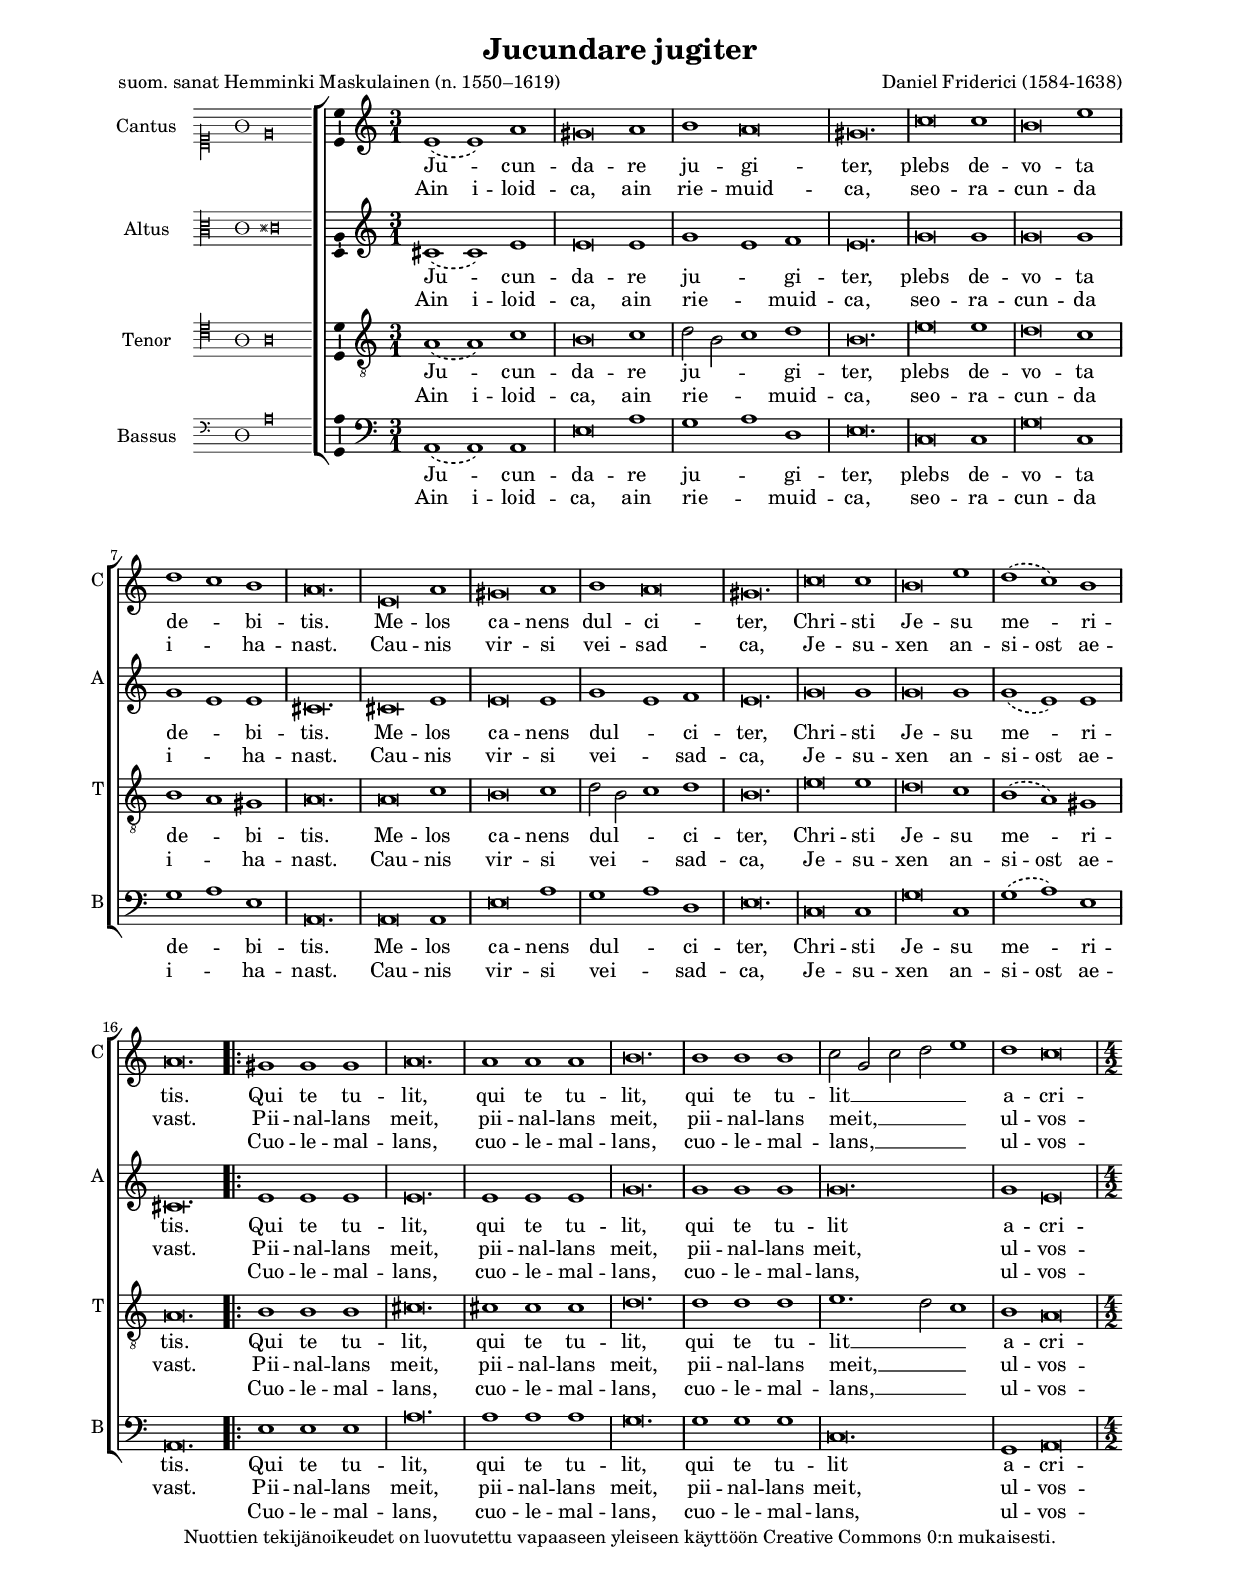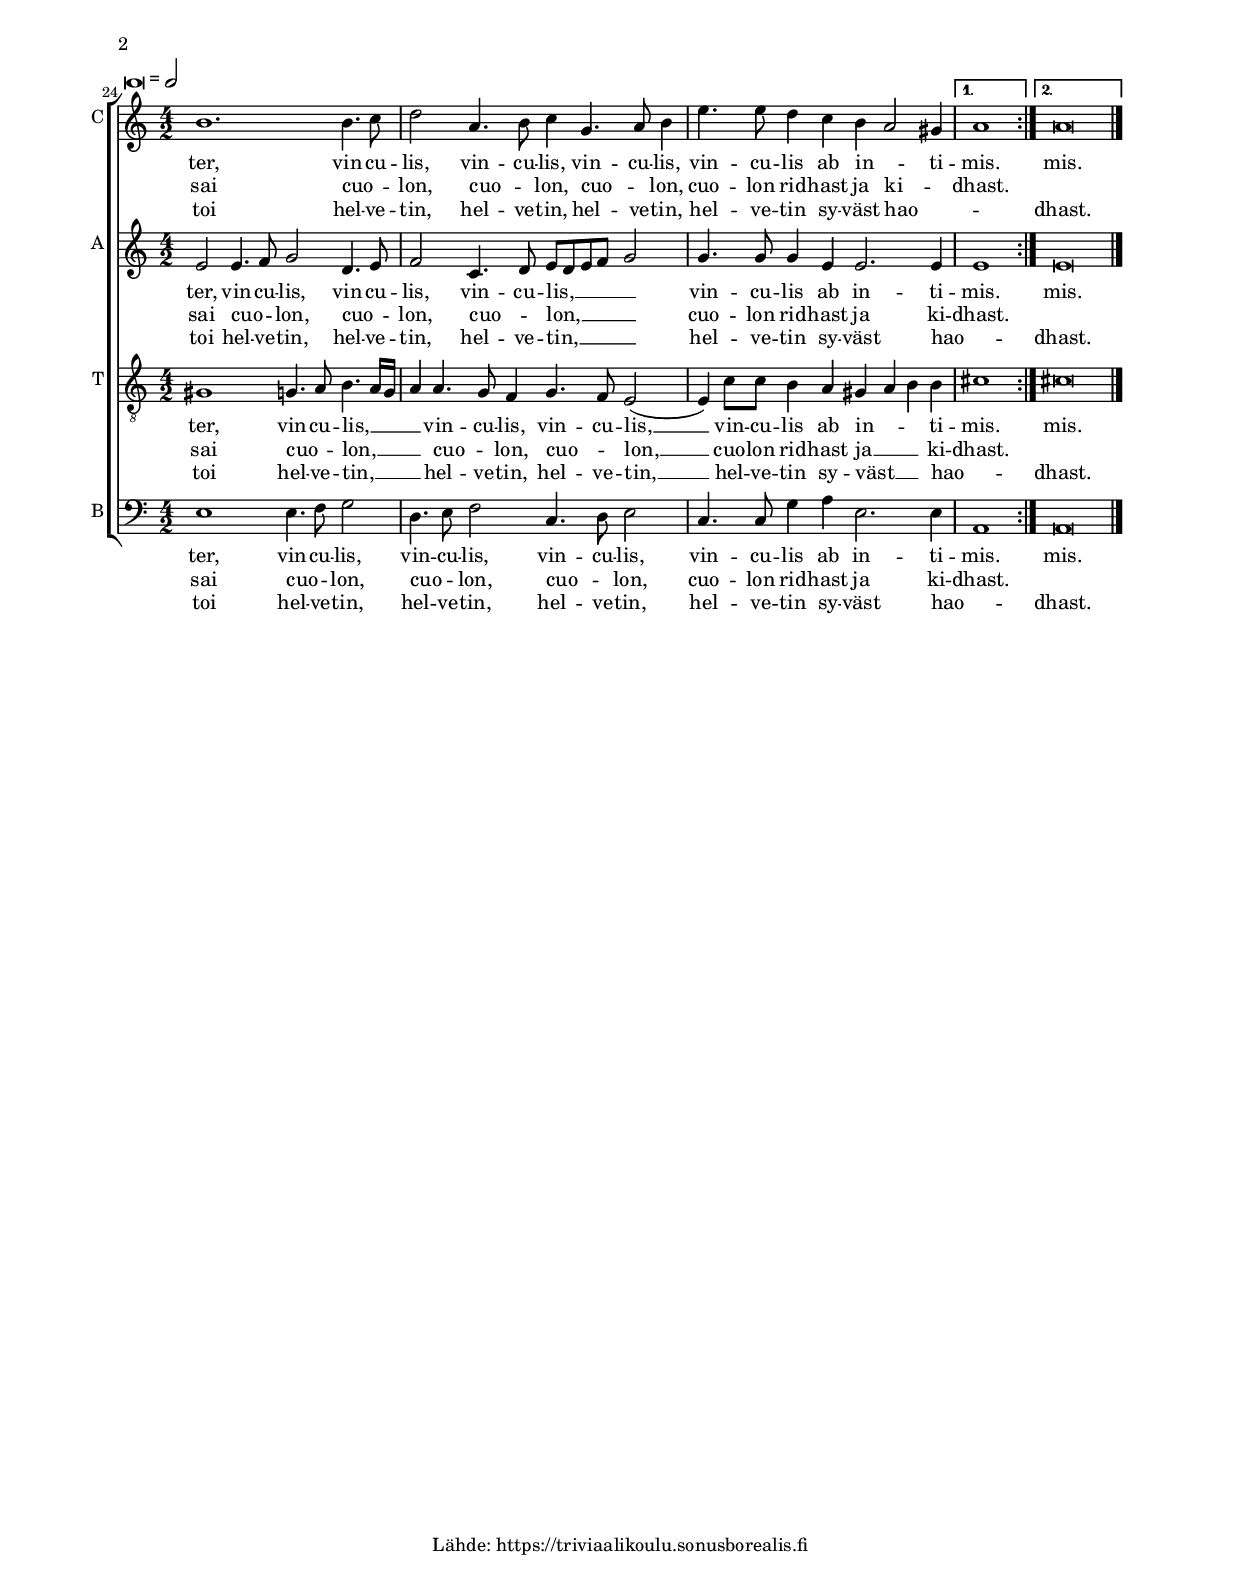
\version "2.19.80"
\include "suomi.ly"

\include "../paper-margins.ily"

#(set-global-staff-size 16)

global = {
%  \numericTimeSignature
  \time 3/1
%  \autoBeamOff
  \key a \minor
  \set Staff.midiInstrument = #"voice oohs"
}


SopranoMusic = \relative c' {
	\set Staff.instrumentName = #"Cantus"
	\set Staff.shortInstrumentName = "C"

	\incipit { \clef "mensural-c1" \key a \minor \numericTimeSignature \time 3/2 e'\breve }

  \set melismaBusyProperties = #'()
	\slurDashed e1( e) a | gis\breve a1 | h a\breve | gis\breve. |
  \unset melismaBusyProperties
  c\breve c1 | h\breve e1 | \omit Slur d( c) h | a\breve. |

  e\breve a1 | gis\breve a1 | h a\breve | gis\breve. |
  c\breve c1 | h\breve e1 |
  \set melismaBusyProperties = #'()
  \undo \omit Slur \slurDashed d( c) h | a\breve. |

  \repeat volta 2 {
    \unset melismaBusyProperties
    \omit Slur
    gis1 gis gis | a\breve. | a1 a a | h\breve. |
    h1 h h | c2( g c d e1) | d c\breve |
    \set melismaBusyProperties = #'()
    \time 4/2
    \set Score.tempoHideNote = ##t
    \tempo 4 = 60
    h1.^\markup { \halign #6 \note #"breve" #0 = \note #"2" #1  } h4. c8 |
    d2 a4. h8 c4 g4. a8 h4 |
    e4. e8 d4 c h( a2) gis4 |
  }
  \alternative {
    {
      \set Timing.measureLength = #(ly:make-moment 2/2)
      a1 |
    }
    {
      \set Timing.measureLength = #(ly:make-moment 4/2)
      a\breve \bar "|."
    }
  }
}

stanzaOneLyrics = \lyricmode {
	Ju -- _ cun -- da -- re ju -- gi -- ter,
  plebs de -- vo -- ta de -- bi -- tis.
  Me -- los ca -- nens dul -- ci -- ter,
  Chri -- sti Je -- su me -- _ ri -- tis.
  Qui te tu -- lit,
  qui te tu -- lit,
  qui te tu -- lit __
  a -- cri -- ter,
  vin -- cu -- lis,
  vin -- cu -- lis,
  vin -- cu -- lis,
  vin -- cu -- lis ab in -- _ ti -- mis. mis.
}

stanzaTwoLyrics = \lyricmode {
  Ain i -- loid -- ca, ain rie -- muid -- ca,
  seo -- ra -- cun -- da i -- ha -- nast.
  Cau -- nis vir -- si vei -- sad -- ca,
  Je -- su -- xen an -- si -- ost ae -- vast.
  Pii -- nal -- lans meit,
  pii -- nal -- lans meit,
  pii -- nal -- lans meit, __
  ul -- vos -- sai
  cuo -- _ lon,
  cuo -- _ lon,
  cuo -- _ lon,
  cuo -- lon rid -- hast ja ki -- _ dhast.
}

stanzaThreeLyrics = \lyricmode {
  \repeat unfold 30 { \skip 1 }
  Cuo -- le -- mal -- lans,
  cuo -- le -- mal -- lans,
  cuo -- le -- mal -- lans, __
  ul -- vos -- toi
  hel -- ve -- tin,
  hel -- ve -- tin,
  hel -- ve -- tin,
  hel -- ve -- tin sy -- väst hao -- _ _ dhast.
}

AltoMusic = \relative c' {
	\set Staff.instrumentName = #"Altus"
	\set Staff.shortInstrumentName = "A"

	\incipit { \clef "mensural-c3" \key a \minor \numericTimeSignature \time 3/2 cis'\breve }

  \set melismaBusyProperties = #'()
	\slurDashed cis1( cis) e | e\breve e1 |
  \unset melismaBusyProperties
  \omit Slur g( e) f | e\breve. |
  g\breve g1 | g\breve g1 | g( e) e | cis\breve.

  cis\breve e1 | e\breve e1 | g( e) f | e\breve. |
  g\breve g1 | g\breve g1 |
  \set melismaBusyProperties = #'()
  \undo \omit Slur \slurDashed g( e) e | cis\breve.

  \repeat volta 2 {
    e1 e e | e\breve. | e1 e e | g\breve. |
    g1 g g | g\breve. | g1 e\breve |
    \time 4/2
    e2 e4. f8 g2 d4. e8 |
    \unset melismaBusyProperties
    \omit Slur f2 c4. d8 e( d e f g2) |
    g4. g8 g4 e e2. e4 |
  }
  \alternative {
    {
      \set Timing.measureLength = #(ly:make-moment 2/2)
      e1 |
    }
    {
      \set Timing.measureLength = #(ly:make-moment 4/2)
      e\breve \bar "|."
    }
  }
}

stanzaOneLyricsAlto = \lyricmode {
	Ju -- _ cun -- da -- re ju -- gi -- ter,
  plebs de -- vo -- ta de -- bi -- tis.
  Me -- los ca -- nens dul -- ci -- ter,
  Chri -- sti Je -- su me -- _ ri -- tis.
  Qui te tu -- lit,
  qui te tu -- lit,
  qui te tu -- lit
  a -- cri -- ter,
  vin -- cu -- lis,
  vin -- cu -- lis,
  vin -- cu -- lis, __
  vin -- cu -- lis ab in -- ti -- mis. mis.
}

stanzaTwoLyricsAlto = \lyricmode {
  Ain i -- loid -- ca, ain rie -- muid -- ca,
  seo -- ra -- cun -- da i -- ha -- nast.
  Cau -- nis vir -- si vei -- sad -- ca,
  Je -- su -- xen an -- si -- ost ae -- vast.
  Pii -- nal -- lans meit,
  pii -- nal -- lans meit,
  pii -- nal -- lans meit,
  ul -- vos -- sai
  cuo -- _ lon,
  cuo -- _ lon,
  cuo -- _ lon, __
  cuo -- lon rid -- hast ja ki -- dhast.
}

stanzaThreeLyricsAlto = \lyricmode {
  \repeat unfold 30 { \skip 1 }
  Cuo -- le -- mal -- lans,
  cuo -- le -- mal -- lans,
  cuo -- le -- mal -- lans,
  ul -- vos -- toi
  hel -- ve -- tin,
  hel -- ve -- tin,
  hel -- ve -- tin, __
  hel -- ve -- tin sy -- väst hao -- _ dhast.
}

TenoreMusic = \relative c' {
	\set Staff.instrumentName = #"Tenor"
	\set Staff.shortInstrumentName = "T"

	\incipit { \clef "mensural-c4" \key a \minor \numericTimeSignature \time 3/2 a\breve }

	\clef "treble_8"
  \set melismaBusyProperties = #'()
  \slurDashed a1( a) c | h\breve c1 |
  \unset melismaBusyProperties
  \omit Slur d2( h c1) d | h\breve. |
  e\breve e1 | d\breve c1 | h( a) gis | a\breve. |

  a\breve c1 | h\breve c1 | d2( h c1) d | h\breve. |
  e\breve e1 | d\breve c1 |
  \set melismaBusyProperties = #'()
  \undo \omit Slur \slurDashed h( a) gis | a\breve. |

  \repeat volta 2 {
    h1 h h | cis\breve. | cis1 cis cis | d\breve. |
    d1 d d |
    \unset melismaBusyProperties
    \omit Slur e1.( d2 c1) | h a\breve |
    \time 4/2 gis1 g4. a8 h4.( a16 g |
    a4) a4. g8 f4 g4. f8 \undo \omit Slur \slurSolid e2( |
    e4) c'8 c h4 a \omit Slur gis( a h) h |
  }
  \alternative {
    {
      \set Timing.measureLength = #(ly:make-moment 2/2)
      cis1 |
    }
    {
      \set Timing.measureLength = #(ly:make-moment 4/2)
      cis\breve \bar "|."
    }
  }
}

stanzaOneLyricsTenor = \lyricmode {
	Ju -- _ cun -- da -- re ju -- gi -- ter,
  plebs de -- vo -- ta de -- bi -- tis.
  Me -- los ca -- nens dul -- ci -- ter,
  Chri -- sti Je -- su me -- _ ri -- tis.
  Qui te tu -- lit,
  qui te tu -- lit,
  qui te tu -- lit __
  a -- cri -- ter,
  vin -- cu -- lis, __
  vin -- cu -- lis,
  vin -- cu -- lis, __
  vin -- cu -- lis ab in -- ti -- mis. mis.
}

stanzaTwoLyricsTenor = \lyricmode {
  Ain i -- loid -- ca, ain rie -- muid -- ca,
  seo -- ra -- cun -- da i -- ha -- nast.
  Cau -- nis vir -- si vei -- sad -- ca,
  Je -- su -- xen an -- si -- ost ae -- vast.
  Pii -- nal -- lans meit,
  pii -- nal -- lans meit,
  pii -- nal -- lans meit, __
  ul -- vos -- sai
  cuo -- _ lon, __
  cuo -- _ lon,
  cuo -- _ lon, __
  cuo -- lon rid -- hast ja __ ki -- dhast.
}

stanzaThreeLyricsTenor = \lyricmode {
  \repeat unfold 30 { \skip 1 }
  Cuo -- le -- mal -- lans,
  cuo -- le -- mal -- lans,
  cuo -- le -- mal -- lans, __
  ul -- vos -- toi
  hel -- ve -- tin, __
  hel -- ve -- tin,
  hel -- ve -- tin, __
  hel -- ve -- tin sy -- väst __ hao -- _ dhast.
}


BassMusic = \relative c {
	\set Staff.instrumentName = #"Bassus"
	\set Staff.shortInstrumentName = "B"

	\incipit { \clef "mensural-f" \key a \minor \numericTimeSignature \time 3/2 a\breve }

	\clef bass
  \set melismaBusyProperties = #'()
  \slurDashed a1( a) a | e'\breve a1 |
  \unset melismaBusyProperties
  \omit Slur g( a) d, | e\breve.
  c\breve c1 | g'\breve c,1 | g'( a) e | a,\breve. |

  a\breve a1 | e'\breve a1 | g( a) d, | e\breve.
  c\breve c1 | g'\breve c,1 |
  \set melismaBusyProperties = #'()
  \undo \omit Slur \slurDashed g'( a) e | a,\breve. |

  \repeat volta 2 {
    e'1 e e | a\breve. | a1 a a | g\breve. |
    g1 g g | c,\breve. | g1 a\breve |
    \time 4/2 e'1 e4. f8 g2 |
    d4. e8 f2 c4. d8 e2 |
    c4. c8 g'4 a e2. e4 |
  }
  \alternative {
    {
      \set Timing.measureLength = #(ly:make-moment 2/2)
      a,1 |
    }
    {
      \set Timing.measureLength = #(ly:make-moment 4/2)
      a\breve \bar "|."
    }
  }
}

stanzaOneLyricsBass = \lyricmode {
	Ju -- _ cun -- da -- re ju -- gi -- ter,
  plebs de -- vo -- ta de -- bi -- tis.
  Me -- los ca -- nens dul -- ci -- ter,
  Chri -- sti Je -- su me -- _ ri -- tis.
  Qui te tu -- lit,
  qui te tu -- lit,
  qui te tu -- lit
  a -- cri -- ter,
  vin -- cu -- lis,
  vin -- cu -- lis,
  vin -- cu -- lis,
  vin -- cu -- lis ab in -- ti -- mis. mis.
}

stanzaTwoLyricsBass = \lyricmode {
  Ain i -- loid -- ca, ain rie -- muid -- ca,
  seo -- ra -- cun -- da i -- ha -- nast.
  Cau -- nis vir -- si vei -- sad -- ca,
  Je -- su -- xen an -- si -- ost ae -- vast.
  Pii -- nal -- lans meit,
  pii -- nal -- lans meit,
  pii -- nal -- lans meit,
  ul -- vos -- sai
  cuo -- _ lon,
  cuo -- _ lon,
  cuo -- _ lon,
  cuo -- lon rid -- hast ja ki -- dhast.
}

stanzaThreeLyricsBass = \lyricmode {
  \repeat unfold 30 { \skip 1 }
  Cuo -- le -- mal -- lans,
  cuo -- le -- mal -- lans,
  cuo -- le -- mal -- lans,
  ul -- vos -- toi
  hel -- ve -- tin,
  hel -- ve -- tin,
  hel -- ve -- tin,
  hel -- ve -- tin sy -- väst hao -- _ dhast.
}



\header {
  title = "Jucundare jugiter"
%  subtitle = ""
  composer = "Daniel Friderici (1584-1638)"
  poet = "suom. sanat Hemminki Maskulainen (n. 1550–1619)"
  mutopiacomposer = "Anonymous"
%  instrument = "Voice (SATB)"
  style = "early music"
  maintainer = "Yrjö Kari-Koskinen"
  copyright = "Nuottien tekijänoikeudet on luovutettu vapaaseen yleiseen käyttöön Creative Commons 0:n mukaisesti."
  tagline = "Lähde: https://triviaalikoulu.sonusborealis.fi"
}

\score {
  \new ChoirStaff <<
    \new Staff <<
      \new Voice = "Soprano" {
        \global
        \SopranoMusic
      }
     \new Lyrics \lyricsto "Soprano" {
       \stanzaOneLyrics
     }
     \new Lyrics \lyricsto "Soprano" {
       \stanzaTwoLyrics
     }
     \new Lyrics \lyricsto "Soprano" {
       \stanzaThreeLyrics
     }
    >>
    \new Staff <<
      \new Voice = "Alto" {
        \global
        \AltoMusic
      }
      \new Lyrics \lyricsto "Alto" {
        \stanzaOneLyricsAlto
      }
      \new Lyrics \lyricsto "Alto" {
        \stanzaTwoLyricsAlto
      }
      \new Lyrics \lyricsto "Alto" {
        \stanzaThreeLyricsAlto
      }
    >>
    \new Staff <<
      \new Voice = "Tenore" {
        \global
        \TenoreMusic
      }
      \new Lyrics \lyricsto "Tenore" {
       \stanzaOneLyricsTenor
      }
      \new Lyrics \lyricsto "Tenore" {
       \stanzaTwoLyricsTenor
      }
      \new Lyrics \lyricsto "Tenore" {
       \stanzaThreeLyricsTenor
      }
    >>
    \new Staff <<
      \new Voice = "Bass" {
        \global
        \BassMusic
      }
      \new Lyrics \lyricsto "Bass" {
       \stanzaOneLyricsBass
      }
      \new Lyrics \lyricsto "Bass" {
       \stanzaTwoLyricsBass
      }
      \new Lyrics \lyricsto "Bass" {
       \stanzaThreeLyricsBass
      }
    >>
  >>
  \layout {
    \context {
      \Voice
      \consists "Ambitus_engraver"
    }
    indent = 3.5\cm
    incipit-width = 2\cm
    \context {
     \Staff \RemoveEmptyStaves
   }
    \context {
     \Score
     \override VerticalAxisGroup.remove-first = ##t
    }
  }
}
